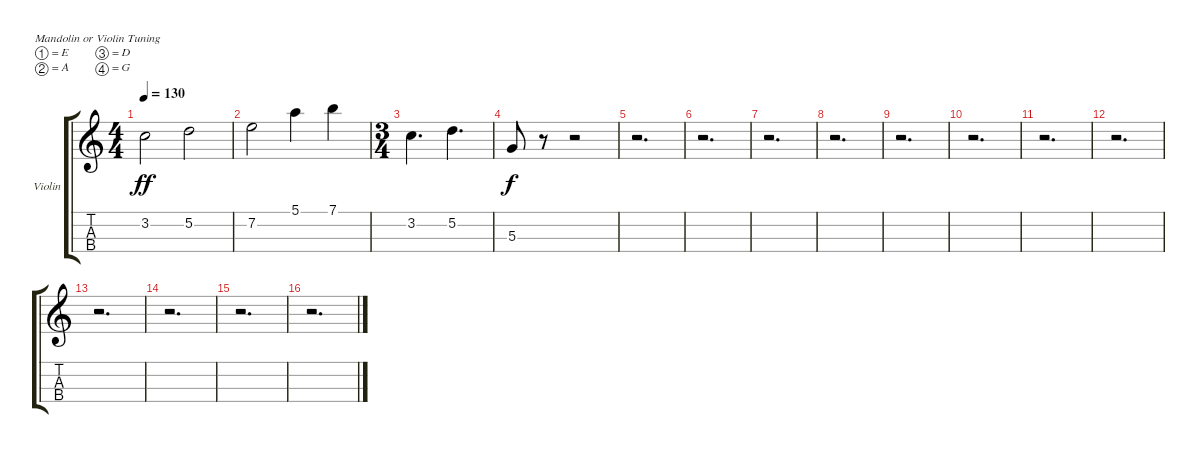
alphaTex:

\defaultSystemsLayout 4
\bracketExtendMode groupsimilarinstruments
\firstSystemTrackNameOrientation horizontal
\otherSystemsTrackNameOrientation horizontal
\chordDiagramsInScore
\track ("Violin" "Violin") {instrument violin}
\staff {score tabs}
\tuning (E5 A4 D4 G3)
\ts (4 4)
\tempo 130
\clef g2
\scale
0.204013
\ks c
3.2.2{dy ff} 5.2.2 |
\scale
0.204013 7.2.2 5.1.4 7.1.4 |
\ts (3 4)
\scale
0.38796 3.2.4{d} 5.2.4{d} |
\scale
0.204013 5.3.8{dy f} r.8 r.2 |
\scale
0.25 r.2{d} |
\scale
0.25 r.2{d} |
\scale
0.25 r.2{d} |
\scale
0.25 r.2{d} |
\scale
0.25 r.2{d} |
\scale
0.25 r.2{d} |
\scale
0.25 r.2{d} |
\scale
0.25 r.2{d} |
\scale
0.25 r.2{d} |
\scale
0.25 r.2{d} |
\scale
0.25 r.2{d} |
\scale
0.25 r.2{d}
